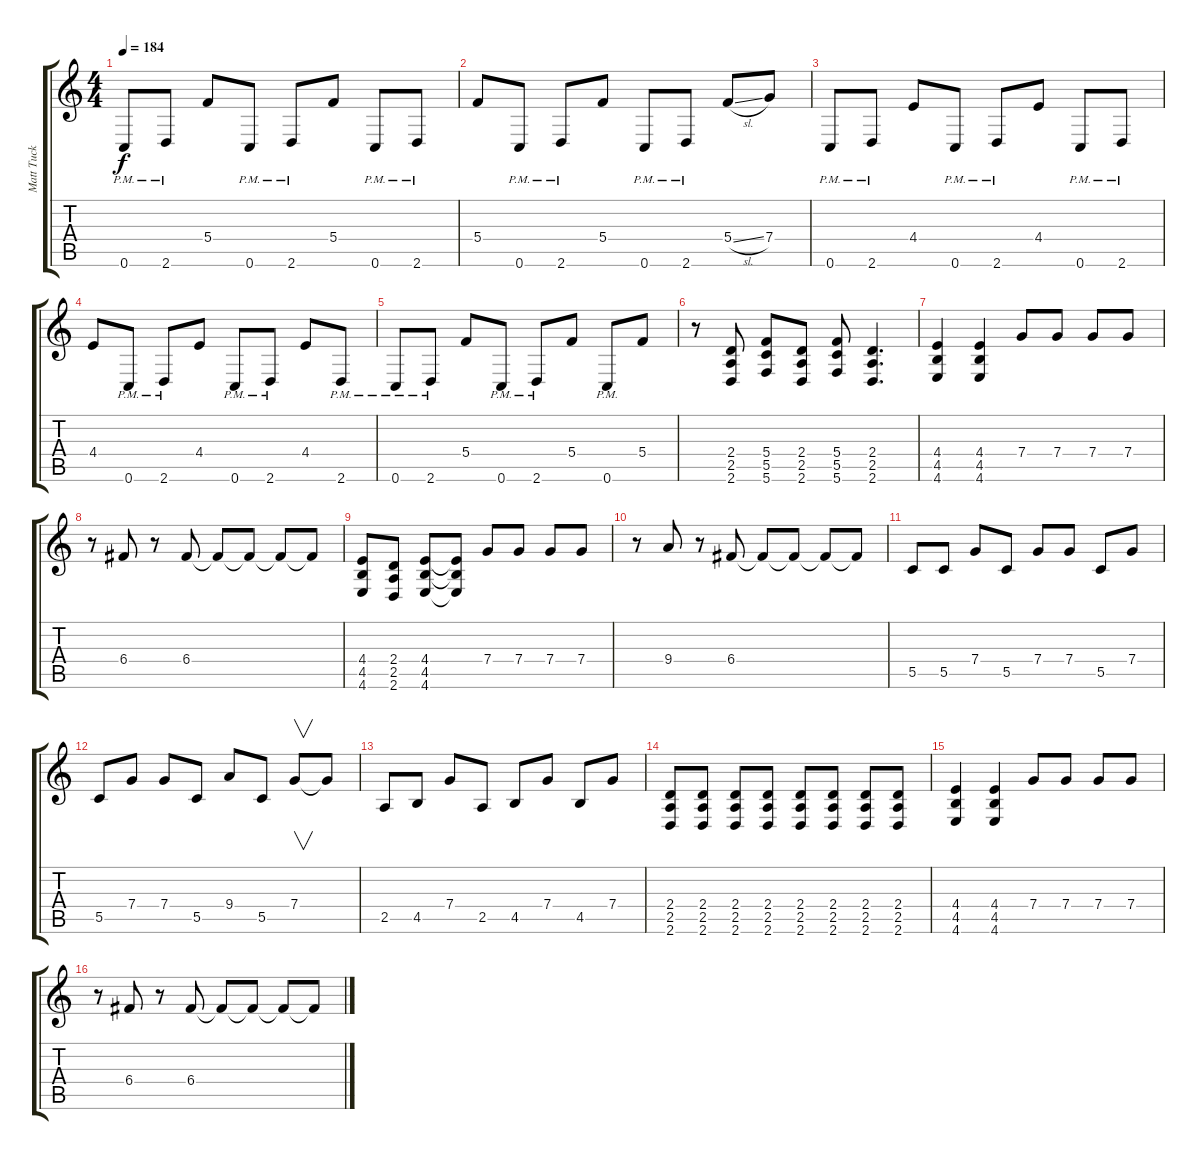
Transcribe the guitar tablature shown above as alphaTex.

\track ("Matt Tuck" "Matt Tuck") {instrument distortionguitar}
\staff {score tabs}
\tuning (D4 A3 F3 C3 G2 C2) {hide}
\ts (4 4)
\tempo 184
\clef g2
\ks c
0.6{pm}.8{dy f} 2.6{pm}.8 5.4.8 0.6{pm}.8 2.6{pm}.8 5.4.8 0.6{pm}.8 2.6{pm}.8 |
5.4.8 0.6{pm}.8 2.6{pm}.8 5.4.8 0.6{pm}.8 2.6{pm}.8 5.4{sl}.8 7.4.8 |
0.6{pm}.8 2.6{pm}.8 4.4.8 0.6{pm}.8 2.6{pm}.8 4.4.8 0.6{pm}.8 2.6{pm}.8 |
4.4.8 0.6{pm}.8 2.6{pm}.8 4.4.8 0.6{pm}.8 2.6{pm}.8 4.4.8 2.6{pm}.8 |
0.6{pm}.8 2.6{pm}.8 5.4.8 0.6{pm}.8 2.6{pm}.8 5.4.8 0.6{pm}.8 5.4.8 |
r.8 (2.4 2.5 2.6).8 (5.4 5.5 5.6).8 (2.4 2.5 2.6).8 (5.4 5.5 5.6).8 (2.4 2.5 2.6).4{d} |
(4.4 4.5 4.6).4 (4.4 4.5 4.6).4 7.4.8 7.4.8 7.4.8 7.4.8 |
r.8 6.4.8 r.8 6.4.8 6.4{t}.8 6.4{t}.8 6.4{t}.8 6.4{t}.8 |
(4.4 4.5 4.6).8 (2.4 2.5 2.6).8 (4.4 4.5 4.6).8 (4.4{t} 4.5{t} 4.6{t}).8 7.4.8 7.4.8 7.4.8 7.4.8 |
r.8 9.4.8 r.8 6.4.8 6.4{t}.8 6.4{t}.8 6.4{t}.8 6.4{t}.8 |
5.5.8 5.5.8 7.4.8 5.5.8 7.4.8 7.4.8 5.5.8 7.4.8 |
5.5.8 7.4.8 7.4.8 5.5.8 9.4.8 5.5.8 7.4.8{v} 7.4{t}.8 |
2.5.8 4.5.8 7.4.8 2.5.8 4.5.8 7.4.8 4.5.8 7.4.8 |
(2.4 2.5 2.6).8 (2.4 2.5 2.6).8 (2.4 2.5 2.6).8 (2.4 2.5 2.6).8 (2.4 2.5 2.6).8 (2.4 2.5 2.6).8 (2.4 2.5 2.6).8 (2.4 2.5 2.6).8 |
(4.4 4.5 4.6).4 (4.4 4.5 4.6).4 7.4.8 7.4.8 7.4.8 7.4.8 |
r.8 6.4.8 r.8 6.4.8 6.4{t}.8 6.4{t}.8 6.4{t}.8 6.4{t}.8
